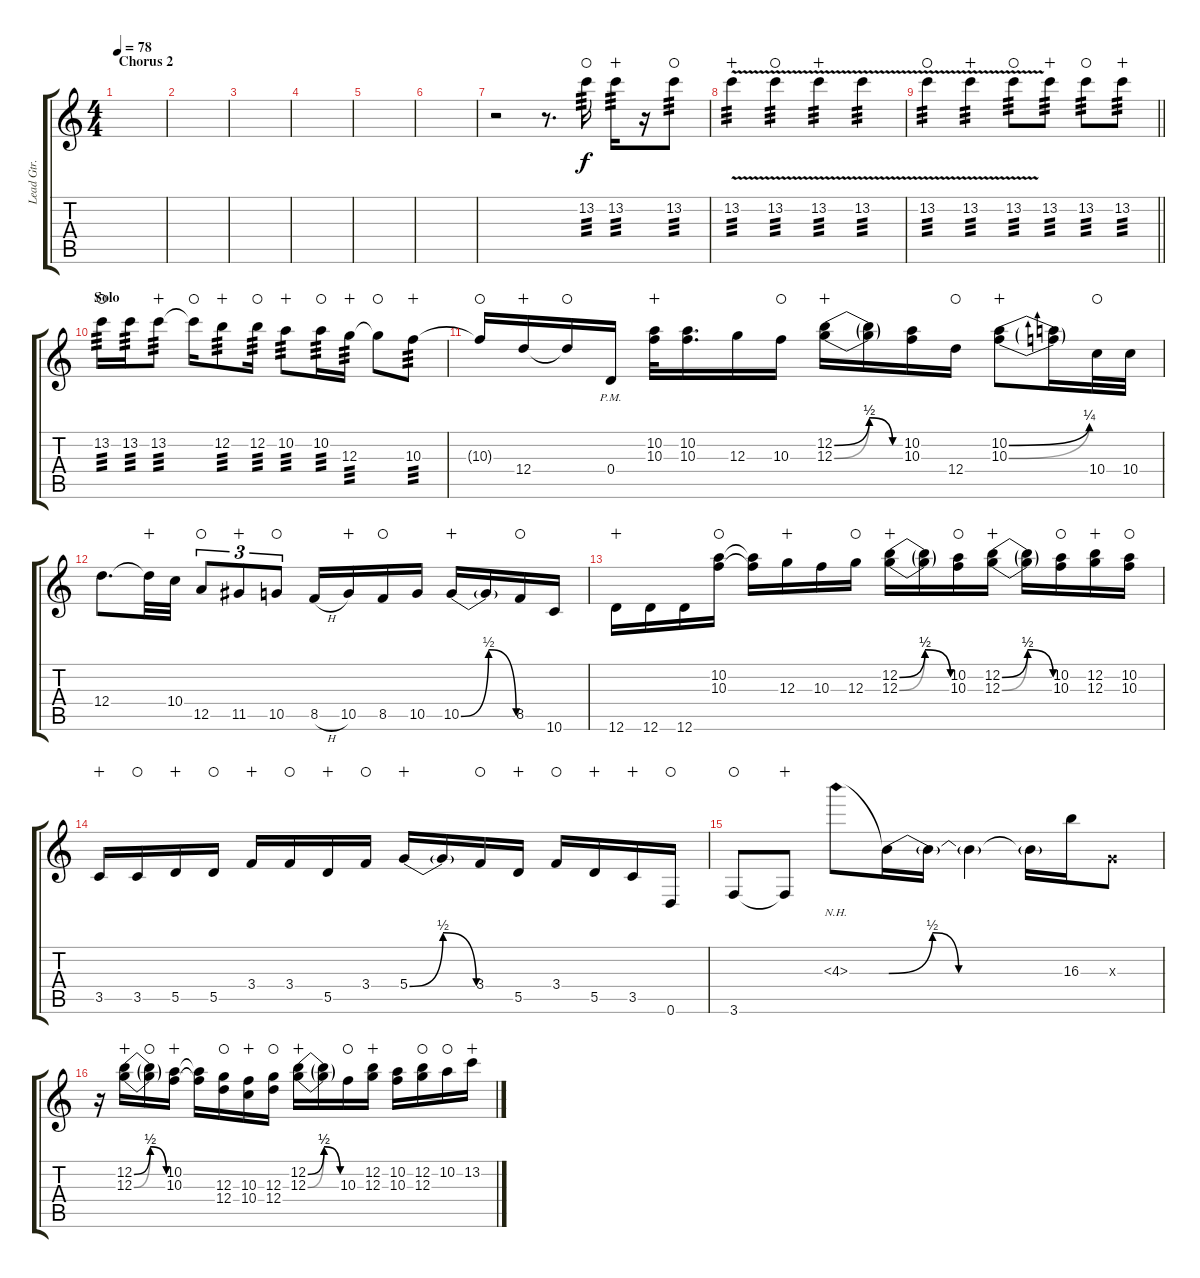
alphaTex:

\track ("Lead Gtr." "Lead Gtr.") {instrument distortionguitar}
\staff {score tabs}
\tuning (E4 B3 G3 D3 A2 D2) {hide}
\ts (4 4)
\section ("" "Chorus 2")
\tempo 78
\clef g2
\ks c
|
|
|
|
|
|
r.2 r.8{d} 13.2.16{tp 3 waho} 13.2.16{tp 3 wahc} r.16 13.2.8{tp 3 waho} |
13.2{v}.4{tp 3 wahc} 13.2{v}.4{tp 3 waho} 13.2{v}.4{tp 3 wahc} 13.2{v}.4{tp 3} |
\barLineRight lightlight
13.2{v}.4{tp 3 waho} 13.2{v}.4{tp 3 wahc} 13.2{v}.8{tp 3 waho} 13.2.8{tp 3 wahc} 13.2.8{tp 3 waho} 13.2.8{tp 3 wahc} |
\section ("" "Solo")
13.2.16{tp 3 waho} 13.2.16{tp 3} 13.2.8{tp 3 wahc} 13.2{t}.16{waho} 12.2.8{tp 3 wahc} 12.2.16{tp 3 waho} 10.2.8{tp 3 wahc} 10.2.16{tp 3 waho} 12.3.16{tp 3 wahc} 12.3{t}.8{waho} 10.3.8{tp 3 wahc} |
10.3{t}.16{waho} 12.4.16{wahc} 12.4{t}.16{waho} 0.4{pm}.16 (10.2 10.3).32{wahc} (10.2 10.3).16{d} 12.3.16 10.3.16{waho} (12.2{be (custom 0 0 30 2 50 0 60 0)} 12.3{be (custom 0 0 30 2 50 0 60 0)}).16{wahc} (12.2{t} 12.3{t}).16 (10.2 10.3).16 12.4.16{waho} (10.2{be (bend 0 0 60 1)} 10.3{be (bend 0 0 60 1)}).8{wahc} (10.2{t} 10.3{t}).16 10.4.32{waho} 10.4.32 |
12.4.8{d} 12.4{t}.32{wahc} 10.4.32 12.5.8{tu (3 2) waho} 11.5.8{tu (3 2) wahc} 10.5.8{tu (3 2) waho} 8.5{h}.16 10.5.16{wahc} 8.5.16{waho} 10.5.16 10.5{be (bendrelease 0 0 30 2 30 2 60 0)}.16{wahc} 10.5{t}.16 8.5.16{waho} 10.6.16 |
12.6.16{wahc} 12.6.16 12.6.16 (10.2 10.3).16{waho} (10.2{t} 10.3{t}).16 12.3.16{wahc} 10.3.16 12.3.16{waho} (12.2{be (bendrelease 0 0 30 2 30 2 60 0)} 12.3{be (bendrelease 0 0 30 2 30 2 60 0)}).16{wahc} (12.2{t} 12.3{t}).16 (10.2 10.3).16{waho} (12.2{be (bendrelease 0 0 30 2 30 2 60 0)} 12.3{be (bendrelease 0 0 30 2 30 2 60 0)}).16{wahc} (12.2{t} 12.3{t}).16 (10.2 10.3).16{waho} (12.2 12.3).16{wahc} (10.2 10.3).16{waho} |
3.5.16{wahc} 3.5.16{waho} 5.5.16{wahc} 5.5.16{waho} 3.4.16{wahc} 3.4.16{waho} 5.5.16{wahc} 3.4.16{waho} 5.4{be (bendrelease 0 0 30 2 30 2 60 0)}.16{wahc} 5.4{t}.16 3.4.16{waho} 5.5.16{wahc} 3.4.16{waho} 5.5.16{wahc} 3.5.16{wahc} 0.6.16{waho} |
3.6.8{waho} 3.6{t}.8{wahc} 4.3{nh}.8 4.3{be (custom 0 0 15 2 24 0 60 0) t}.16 4.3{t}.16 4.3{t}.4 4.3{t}.16 16.3.16 0.3{x}.8 |
r.16 (12.2{be (bendrelease 0 0 30 2 30 2 60 0)} 12.3{be (bendrelease 0 0 30 2 30 2 60 0)}).16{wahc} (12.2{t} 12.3{t}).16{waho} (10.2 10.3).16{wahc} (10.2{t} 10.3{t}).16 (12.3 12.4).16{waho} (10.3 10.4).16{wahc} (12.3 12.4).16{waho} (12.2{be (bendrelease 0 0 30 2 30 2 60 0)} 12.3{be (bendrelease 0 0 30 2 30 2 60 0)}).16{wahc} (12.2{t} 12.3{t}).16 10.3.16{waho} (12.2 12.3).16{wahc} (10.2 10.3).16 (12.2 12.3).16{waho} 10.2.16{waho} 13.2.16{wahc}
